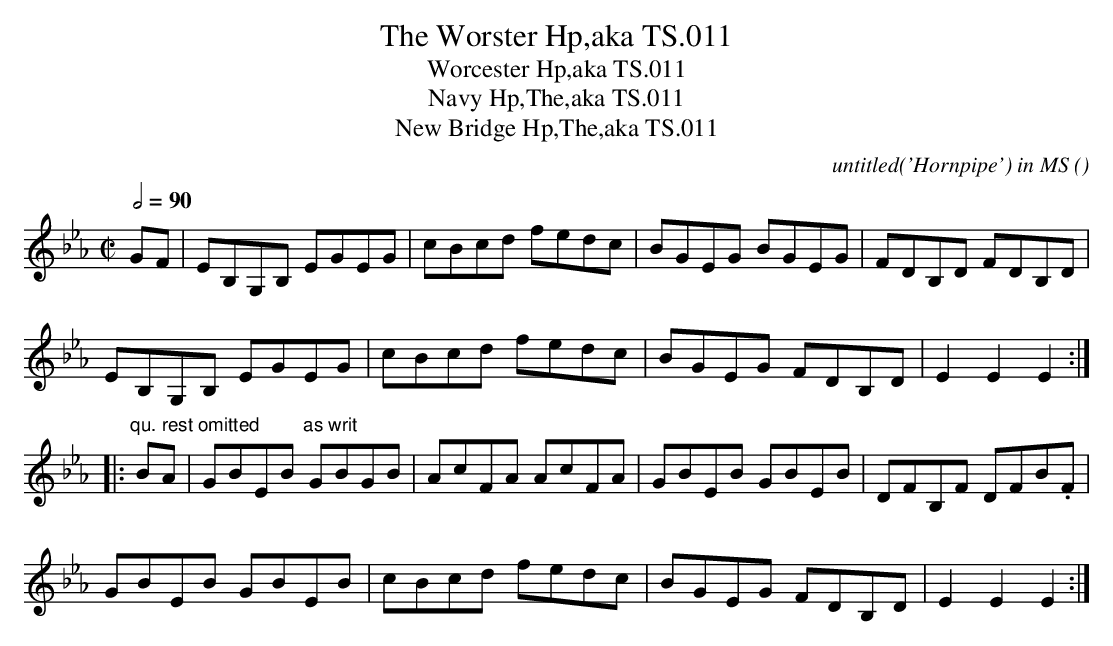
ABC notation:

X:1
T:Worster Hp,aka TS.011, The
T:Worcester Hp,aka TS.011
T:Navy Hp,The,aka TS.011
T:New Bridge Hp,The,aka TS.011
C:untitled('Hornpipe') in MS
M:C|
L:1/8
Q:1/2=90
O:
K:Eb
GF|EB,G,B, EGEG|cBcd fedc|BGEG BGEG|FDB,D FDB,D|
EB,G,B, EGEG|cBcd fedc|BGEG FDB,D|E2E2E2:|
|:"qu. rest omitted"BA|GBEB "as writ"GBGB|AcFA AcFA|GBEB GBEB|DFB,F DFB.F|
GBEB GBEB|cBcd fedc|BGEG FDB,D|E2E2E2:|]
